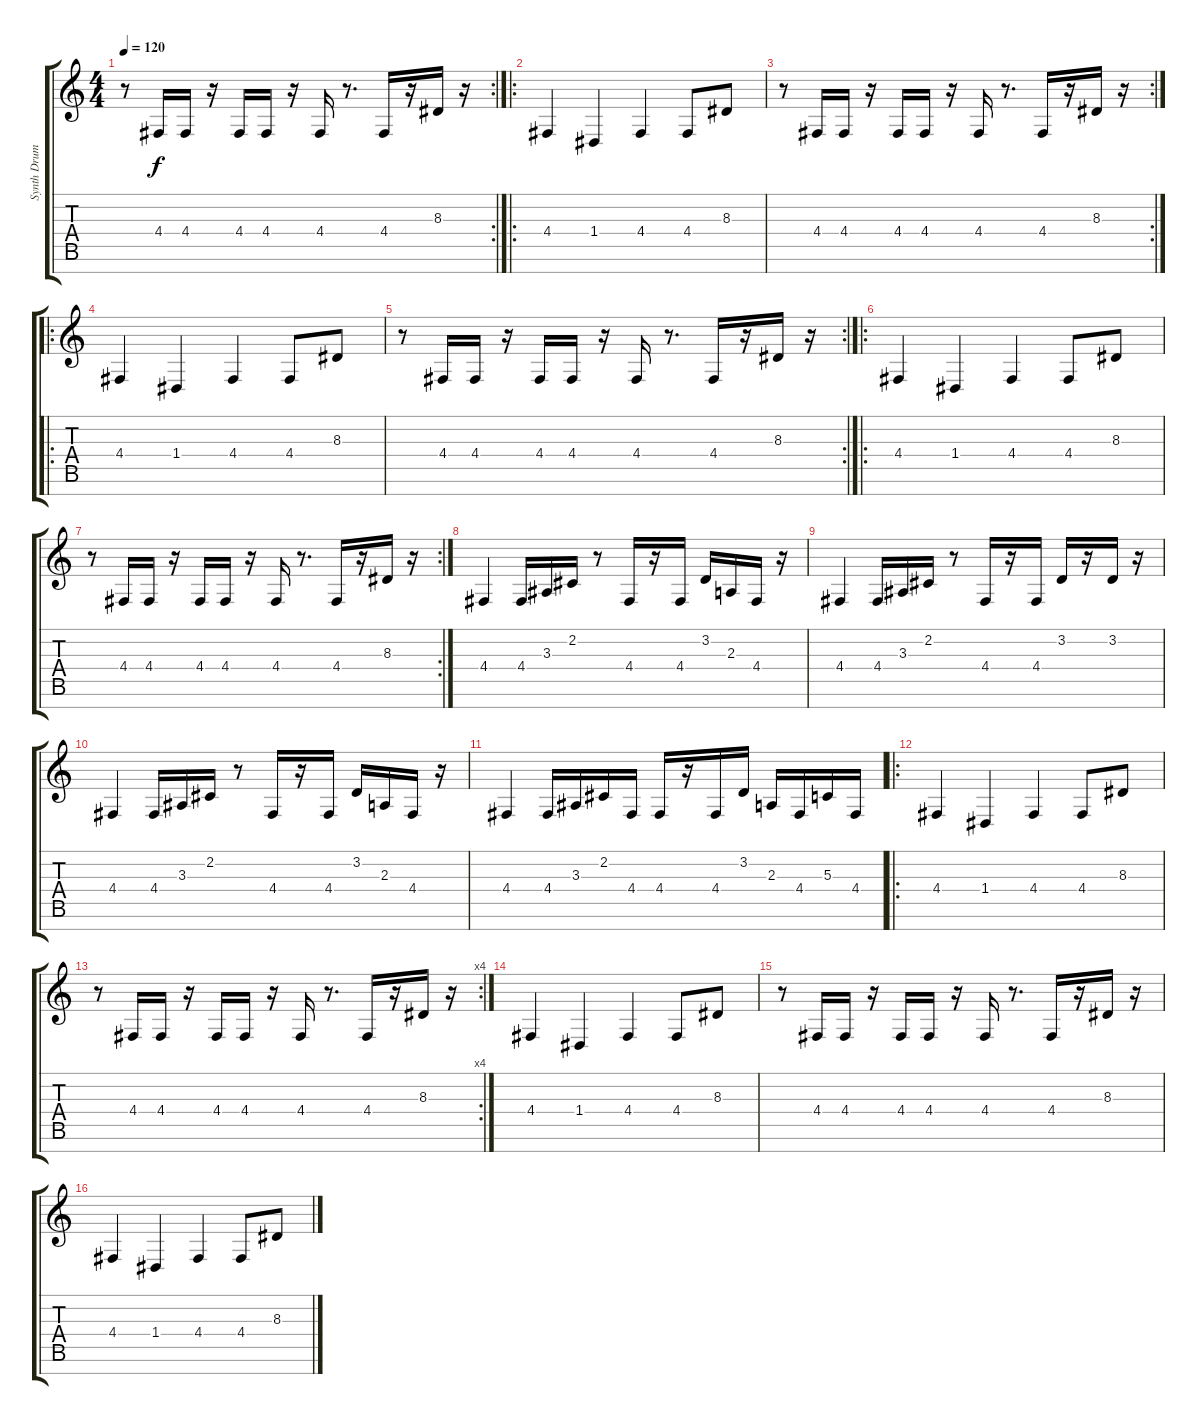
\track ("Synth Drums" "Synth Drum") {instrument synthdrum}
\staff {score tabs}
\tuning (E4 B3 G3 D3 A2 E2 B1) {hide}
\rc 2
\ts (4 4)
\tempo 120
\clef g2
\ks c
r.8{dy f} 4.4.16 4.4.16 r.16 4.4.16 4.4.16 r.16 4.4.16 r.8{d} 4.4.16 r.16 8.3.16 r.16 |
\ro
4.4.4 1.4.4 4.4.4 4.4.8 8.3.8 |
\rc 2
r.8 4.4.16 4.4.16 r.16 4.4.16 4.4.16 r.16 4.4.16 r.8{d} 4.4.16 r.16 8.3.16 r.16 |
\ro
4.4.4 1.4.4 4.4.4 4.4.8 8.3.8 |
\rc 2
r.8 4.4.16 4.4.16 r.16 4.4.16 4.4.16 r.16 4.4.16 r.8{d} 4.4.16 r.16 8.3.16 r.16 |
\ro
4.4.4 1.4.4 4.4.4 4.4.8 8.3.8 |
\rc 2
r.8 4.4.16 4.4.16 r.16 4.4.16 4.4.16 r.16 4.4.16 r.8{d} 4.4.16 r.16 8.3.16 r.16 |
4.4.4 4.4.16 3.3.16 2.2.16 r.8 4.4.16 r.16 4.4.16 3.2.16 2.3.16 4.4.16 r.16 |
4.4.4 4.4.16 3.3.16 2.2.16 r.8 4.4.16 r.16 4.4.16 3.2.16 r.16 3.2.16 r.16 |
4.4.4 4.4.16 3.3.16 2.2.16 r.8 4.4.16 r.16 4.4.16 3.2.16 2.3.16 4.4.16 r.16 |
4.4.4 4.4.16 3.3.16 2.2.16 4.4.16 4.4.16 r.16 4.4.16 3.2.16 2.3.16 4.4.16 5.3.16 4.4.16 |
\ro
4.4.4 1.4.4 4.4.4 4.4.8 8.3.8 |
\rc 4
r.8 4.4.16 4.4.16 r.16 4.4.16 4.4.16 r.16 4.4.16 r.8{d} 4.4.16 r.16 8.3.16 r.16 |
4.4.4 1.4.4 4.4.4 4.4.8 8.3.8 |
r.8 4.4.16 4.4.16 r.16 4.4.16 4.4.16 r.16 4.4.16 r.8{d} 4.4.16 r.16 8.3.16 r.16 |
4.4.4 1.4.4 4.4.4 4.4.8 8.3.8
